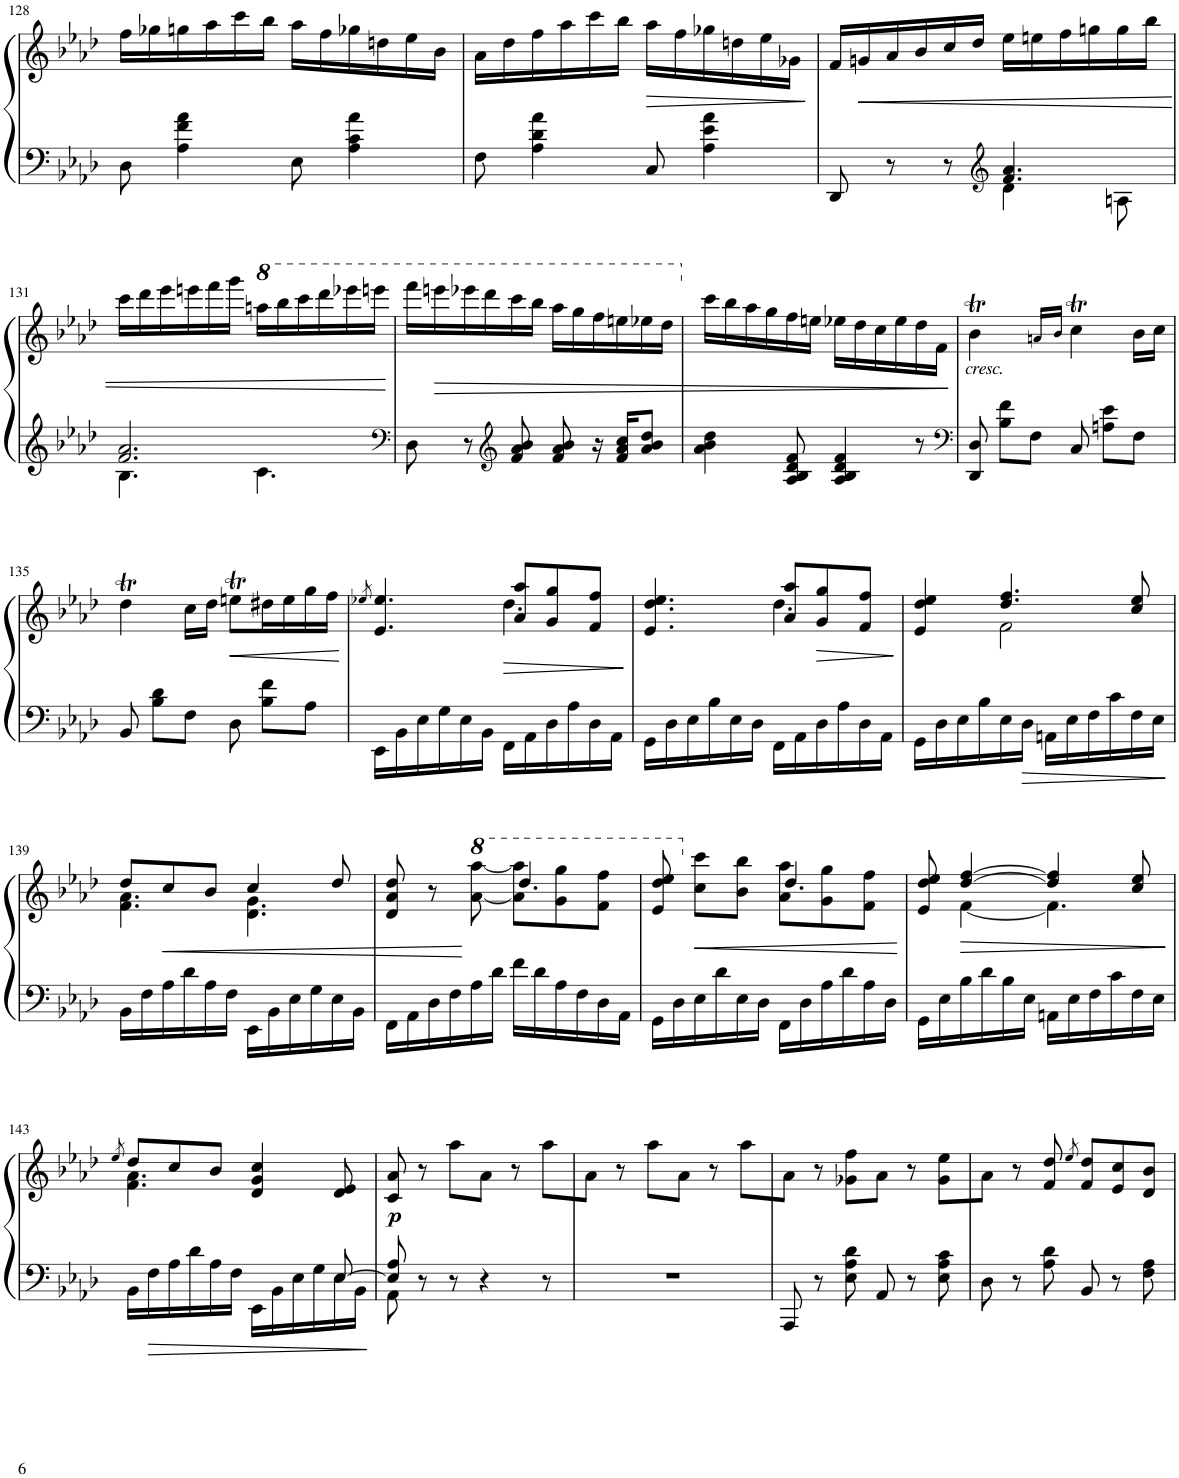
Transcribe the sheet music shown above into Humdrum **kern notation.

**kern	**kern	**dynam
*part1	*part1	*part1
*staff2	*staff1	*staff1/2
*I"Piano	*	*
*I'Pno.	*	*
!!LO:PB:g=z
*clefF4	*clefG2	*
*k[b-e-a-d-]	*k[b-e-a-d-]	*
*M6/8	*M6/8	*
=128	=128	=128
8D-\	16ff\LL	.
.	16gg-X\	.
4A-\ 4f\ 4a-\	16ggn\	.
.	16aa-\	.
.	16ccc\	.
.	16bb-\JJ	.
8E-\	16aa-\LL	.
.	16ff\	.
4A-\ 4c\ 4a-\	16gg-X\	.
.	16ddn\	.
.	16ee-\	.
.	16b-\JJ	.
=129	=129	=129
8F\	16a-\LL	.
.	16dd-\	.
4A-\ 4d-\ 4a-\	16ff\	.
.	16aa-\	.
.	16ccc\	.
.	16bb-\JJ	.
!	!	!LO:HP:b
8C/	16aa-\LL	>
.	16ff\	.
4A-\ 4e-\ 4a-\	16gg-X\	.
.	16ddn\	.
.	16ee-\	.
.	16g-X\JJ	.
.	.	]
=130	=130	=130
*^	*	*
8DD-/	4.ryy	16f/LL	.
!	!	!	!LO:HP:b
.	.	16gn/	<
8r	.	16a-/	.
.	.	16b-/	.
8r	.	16cc/	.
.	.	16dd-/JJ	.
*clefG2	*	*	*
4.f/ 4.a-/	4d-\	16ee-\LL	.
.	.	16een\	.
.	.	16ff\	.
.	.	16ggn\	.
.	8An\	16gg\	.
.	.	16bb-\JJ	.
!!LO:LB:g=z
=131	=131	=131	=131
2.f/ 2.a-/	4.B-\	16ccc\LL	.
.	.	16ddd-\	.
.	.	16eee-\	.
.	.	16eeen\	.
.	.	16fff\	.
.	.	16ggg\JJ	.
*	*	*8va	*
.	4.c\	16aaan\LL	.
.	.	16bbb-\	.
.	.	16cccc\	.
.	.	16dddd-\	.
.	.	16eeee-X\	.
.	.	16eeeen\JJ	.
*v	*v	*	*
.	.	[
=132	=132	=132
*clefF4	*	*
8D-\	16ffff\LL	.
!	!	!LO:HP:b
.	16eeeen\	>
8r	16eeee-X\	.
.	16dddd-\	.
*clefG2	*	*
8f/ 8a-/ 8b-/	16cccc\	.
.	16bbb-\JJ	.
8f/ 8a-/ 8b-/	16aaa-\LL	.
.	16ggg\	.
16r	16fff\	.
16f/ 16a-/ 16cc/KL	16eeen\	.
8a-/ 8b-/ 8dd-/J	16eee-X\	.
.	16ddd-\JJ	.
=133	=133	=133
*	*X8va	*
4a-\ 4b-\ 4dd-\	16ccc\LL	.
.	16bb-\	.
.	16aa-\	.
.	16gg\	.
8A-/ 8B-/ 8d-/ 8f/	16ff\	.
.	16een\JJ	.
4A-/ 4B-/ 4d-/ 4f/	16ee-X\LL	.
.	16dd-\	.
.	16cc\	.
.	16ee-\	.
8r	16dd-\	.
.	16f\JJ	.
.	.	]
=134	=134	=134
*clefF4	*	*
!LO:TX:a:i:t=cresc.	!	!
8DD-/ 8D-/	4b-T\	.
8B-\ 8f\L	.	.
8F\J	16an!/LL	.
.	16b-!/JJ	.
8C/	4cct\	.
8An\ 8e-\L	.	.
8F\J	16b-\LL	.
.	16cc\JJ	.
!!LO:LB:g=z
=135	=135	=135
8BB-/	4dd-T\	.
8B-\ 8d-\L	.	.
8F\J	16cc\LL	.
.	16dd-\JJ	.
!	!	!LO:HP:b
8D-\	8eent\L	<
8B-\ 8f\L	16dd#X\L	.
.	16ee\	.
8A-\J	16gg\	.
.	16ff\JJ	.
.	.	[
=136	=136	=136
.	8qee-X/	.
*	*^	*
16EE-\LL	4.e-/ 4.ee-/	4.ryy	.
16BB-\	.	.	.
16E-\	.	.	.
16G\	.	.	.
16E-\	.	.	.
16BB-\JJ	.	.	.
!	!	!	!LO:HP:b
16FF\LL	8a-/ 8aa-/L	4.dd-\	>
16AA-\	.	.	.
16D-\	8g/ 8gg/	.	.
16A-\	.	.	.
16D-\	8f/ 8ff/J	.	.
16AA-\JJ	.	.	.
*	*v	*v	*
.	.	]
=137	=137	=137
*	*^	*
16GG\LL	4.e-/ 4.dd-/ 4.ee-/	4.ryy	.
16D-\	.	.	.
16E-\	.	.	.
16B-\	.	.	.
16E-\	.	.	.
16D-\JJ	.	.	.
16FF\LL	8a-/ 8aa-/L	4.dd-\	.
16AA-\	.	.	.
!	!	!	!LO:HP:b
16D-\	8g/ 8gg/	.	>
16A-\	.	.	.
16D-\	8f/ 8ff/J	.	.
16AA-\JJ	.	.	.
*	*v	*v	*
.	.	]
=138	=138	=138
*	*^	*
16GG\LL	4e-/ 4dd-/ 4ee-/	4ryy	.
16D-\	.	.	.
16E-\	.	.	.
16B-\	.	.	.
16E-\	4.dd-/ 4.ff/	2f\	.
16D-\JJ	.	.	.
16AAn\LL	.	.	.
16E-\	.	.	.
16F\	.	.	.
16c\	.	.	.
16F\	8cc/ 8ee-/	.	.
16E-\JJ	.	.	.
!!LO:LB:g=z	!!
=139	=139	=139	=139
16BB-\LL	8dd-/L	4.f\ 4.a-\	.
16F\	.	.	.
!	!	!	!LO:HP:b
16A-\	8cc/	.	<
16d-\	.	.	.
16A-\	8b-/J	.	.
16F\JJ	.	.	.
16EE-\LL	4cc/	4.d-\ 4.g\	.
16BB-\	.	.	.
16E-\	.	.	.
16G\	.	.	.
16E-\	8dd-/	.	.
16BB-\JJ	.	.	.
=140	=140	=140	=140
16FF\LL	8d-/ 8a-/ 8dd-/	4.ryy	.
16AA-\	.	.	.
16D-\	8r	.	.
16F\	.	.	.
*	*8va	*	*
16A-\	[8aa-\ [8aaa-\	.	[
16d-\JJ	.	.	.
16f\LL	8aa-\] 8aaa-\]L	4.ddd-/	.
16d-\	.	.	.
16A-\	8gg\ 8ggg\	.	.
16F\	.	.	.
16D-\	8ff\ 8fff\J	.	.
16AA-\JJ	.	.	.
=141	=141	=141	=141
16GG\LL	8ee-/ 8ddd-/ 8eee-/	4.ryy	.
16D-\	.	.	.
*	*X8va	*	*
!	!	!	!LO:HP:b
16E-\	8cc\ 8ccc\L	.	<
16d-\	.	.	.
16E-\	8b-\ 8bb-\J	.	.
16D-\JJ	.	.	.
16FF\LL	8a-\ 8aa-\L	4.dd-/	.
16D-\	.	.	.
16A-\	8g\ 8gg\	.	.
16d-\	.	.	.
16A-\	8f\ 8ff\J	.	.
16D-\JJ	.	.	.
*	*v	*v	*
.	.	[
=142	=142	=142
*	*^	*
16GG\LL	8e-/ 8dd-/ 8ee-/	8ryy	.
16E-\	.	.	.
!	!	!	!LO:HP:b
16B-\	[4dd-/ [4ff/	[4f\	>
16d-\	.	.	.
16B-\	.	.	.
16E-\JJ	.	.	.
16AAn\LL	4dd-/] 4ff/]	4.f\]	.
16E-\	.	.	.
16F\	.	.	.
16c\	.	.	.
16F\	8cc/ 8ee-/	.	.
16E-\JJ	.	.	.
*	*v	*v	*
.	.	]
!!LO:LB:g=z
=143	=143	=143
.	8qee-/	.
*^	*^	*
16BB-\LL	4.ryy	8dd-/L	4.f\ 4.a-\	.
16F\	.	.	.	.
16A-\	.	8cc/	.	.
16d-\	.	.	.	.
16A-\	.	8b-/J	.	.
16F\JJ	.	.	.	.
4ryy	16EE-\LL	4d-/ 4g/ 4cc/	4.ryy	.
.	16BB-\	.	.	.
.	16E-\	.	.	.
.	16G\	.	.	.
[8E-/	16E-\	8d-/ 8e-/	.	.
.	16BB-\JJ	.	.	.
*	*	*v	*v	*
=144	=144	=144	=144
!	!	!	!LO:DY:b
8E-/] 8A-/	8AA-\	8c/ 8a-/	p
8r	8ryy	8r	.
8r	2ryy	8aa-\L	.
4r	.	8a-\J	.
.	.	8r	.
8r	.	8aa-\L	.
*v	*v	*	*
=145	=145	=145
2.r	8a-\J	.
.	8r	.
.	8aa-\L	.
.	8a-\J	.
.	8r	.
.	8aa-\L	.
=146	=146	=146
8AAA-/	8a-\J	.
8r	8r	.
8E-\ 8A-\ 8d-\	8g-X\ 8ff\L	.
8AA-/	8a-\J	.
8r	8r	.
8E-\ 8A-\ 8c\	8g-\ 8ee-\L	.
=147	=147	=147
8D-\	8a-\J	.
8r	8r	.
8A-\ 8d-\	8f/ 8dd-/	.
.	8qee-/	.
8BB-/	8f/ 8dd-/L	.
8r	8e-/ 8cc/	.
8F\ 8A-\	8d-/ 8b-/J	.
=	=	=
*-	*-	*-
